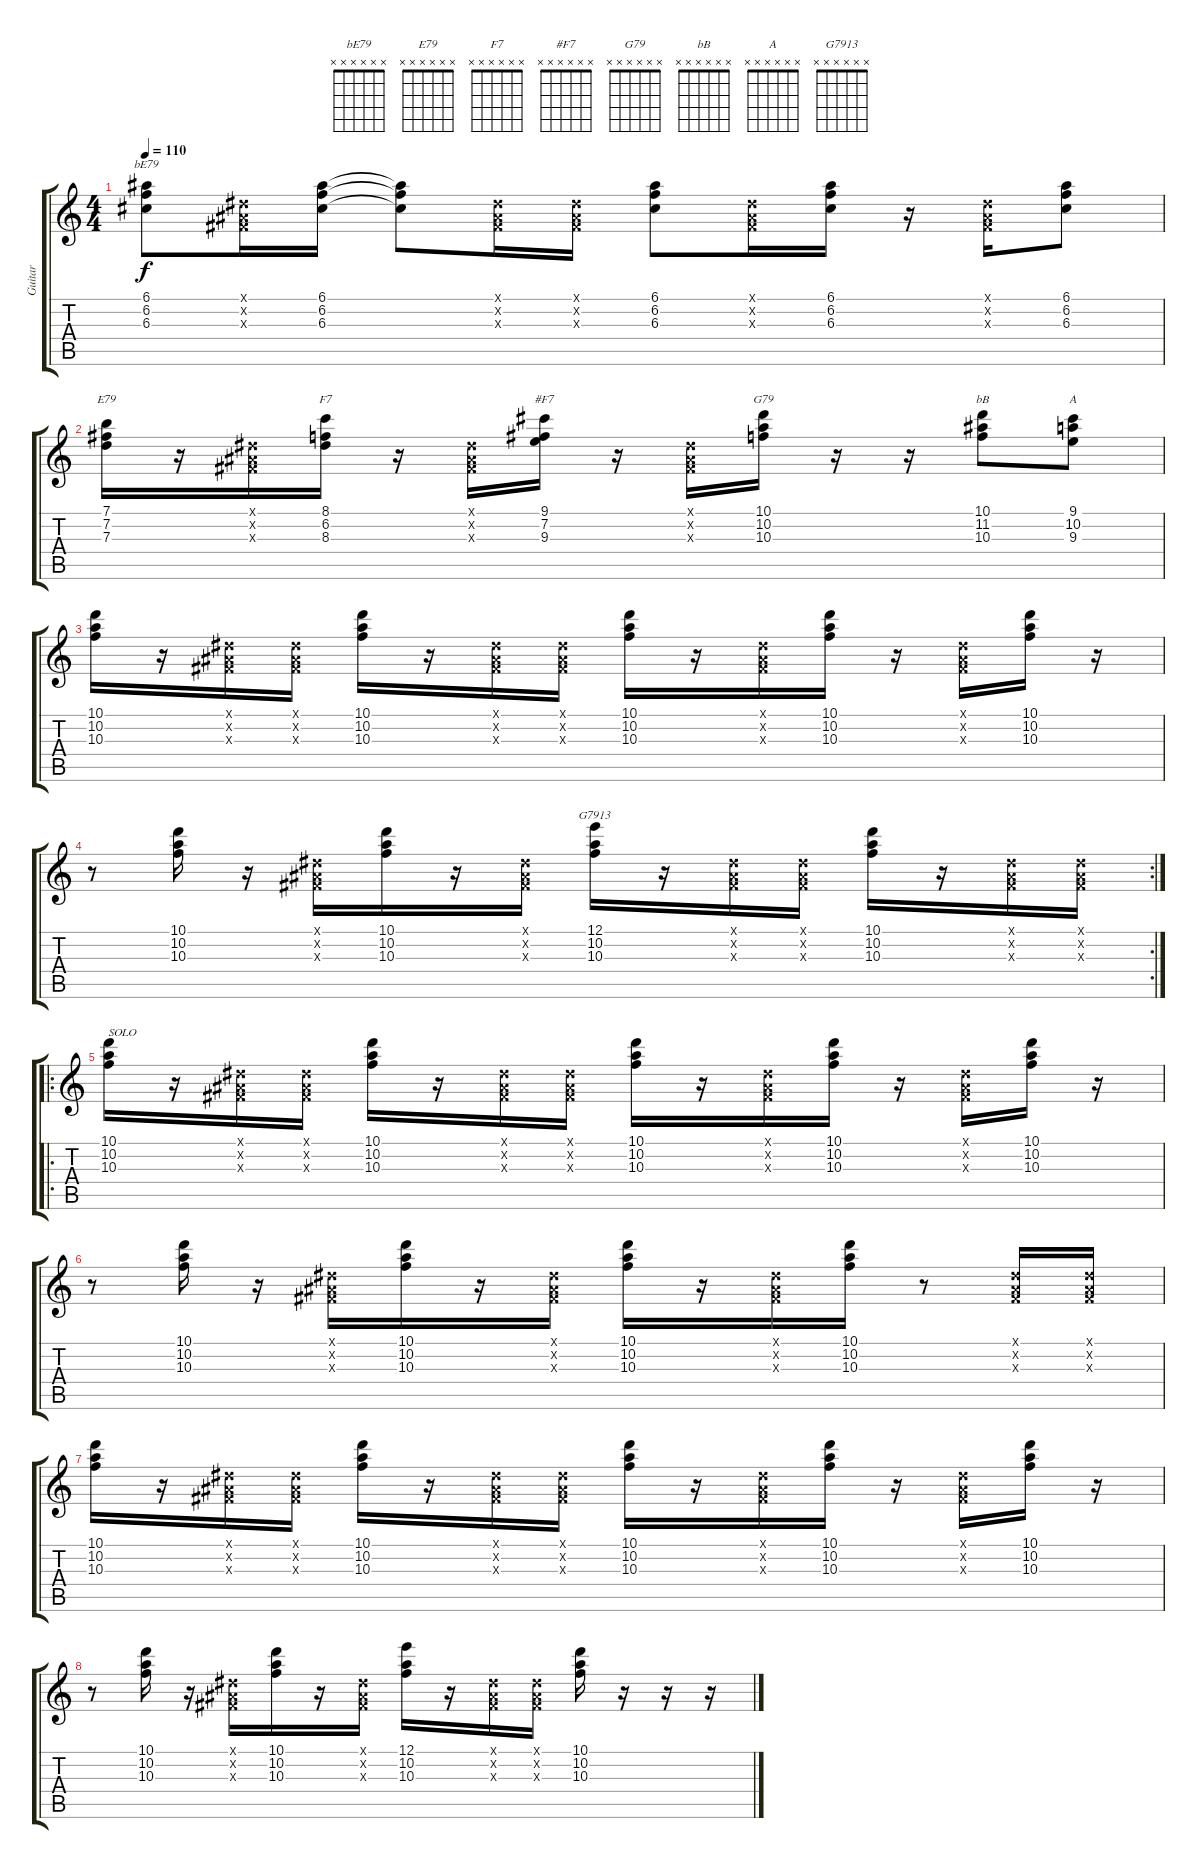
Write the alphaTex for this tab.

\track ("Guitar" "Guitar") {instrument electricguitarmuted}
\staff {score tabs}
\tuning (E4 B3 G3 D3 A2 E2) {hide}
\chord ("bE79" x x x x x x) {firstfret 0}
\chord ("E79" x x x x x x) {firstfret 0}
\chord ("F7" x x x x x x) {firstfret 0}
\chord ("#F7" x x x x x x) {firstfret 0}
\chord ("G79" x x x x x x) {firstfret 0}
\chord ("bB" x x x x x x) {firstfret 0}
\chord ("A" x x x x x x) {firstfret 0}
\chord ("G7913" x x x x x x) {firstfret 0}
\ts (4 4)
\tempo 110
\clef g2
\ks c
(6.1 6.2 6.3).8{ch "bE79" dy f} (-1.1{x} -1.2{x} -1.3{x}).16 (6.1 6.2 6.3).16 (6.1{t} 6.2{t} 6.3{t}).8 (-1.1{x} -1.2{x} -1.3{x}).16 (-1.1{x} -1.2{x} -1.3{x}).16 (6.1 6.2 6.3).8 (-1.1{x} -1.2{x} -1.3{x}).16 (6.1 6.2 6.3).16 r.16 (-1.1{x} -1.2{x} -1.3{x}).16 (6.1 6.2 6.3).8 |
(7.1 7.2 7.3).16{ch "E79"} r.16 (-1.1{x} -1.2{x} -1.3{x}).16 (8.1 6.2 8.3).16{ch "F7"} r.16 (-1.1{x} -1.2{x} -1.3{x}).16 (9.1 7.2 9.3).16{ch "#F7"} r.16 (-1.1{x} -1.2{x} -1.3{x}).16 (10.1 10.2 10.3).16{ch "G79"} r.16 r.16 (10.1 11.2 10.3).8{ch "bB"} (9.1 10.2 9.3).8{ch "A"} |
(10.1 10.2 10.3).16 r.16 (-1.1{x} -1.2{x} -1.3{x}).16 (-1.1{x} -1.2{x} -1.3{x}).16 (10.1 10.2 10.3).16 r.16 (-1.1{x} -1.2{x} -1.3{x}).16 (-1.1{x} -1.2{x} -1.3{x}).16 (10.1 10.2 10.3).16 r.16 (-1.1{x} -1.2{x} -1.3{x}).16 (10.1 10.2 10.3).16 r.16 (-1.1{x} -1.2{x} -1.3{x}).16 (10.1 10.2 10.3).16 r.16 |
\rc 2
r.8 (10.1 10.2 10.3).16 r.16 (-1.1{x} -1.2{x} -1.3{x}).16 (10.1 10.2 10.3).16 r.16 (-1.1{x} -1.2{x} -1.3{x}).16 (12.1 10.2 10.3).16{ch "G7913"} r.16 (-1.1{x} -1.2{x} -1.3{x}).16 (-1.1{x} -1.2{x} -1.3{x}).16 (10.1 10.2 10.3).16 r.16 (-1.1{x} -1.2{x} -1.3{x}).16 (-1.1{x} -1.2{x} -1.3{x}).16 |
\ro
(10.1 10.2 10.3).16{txt "SOLO"} r.16 (-1.1{x} -1.2{x} -1.3{x}).16 (-1.1{x} -1.2{x} -1.3{x}).16 (10.1 10.2 10.3).16 r.16 (-1.1{x} -1.2{x} -1.3{x}).16 (-1.1{x} -1.2{x} -1.3{x}).16 (10.1 10.2 10.3).16 r.16 (-1.1{x} -1.2{x} -1.3{x}).16 (10.1 10.2 10.3).16 r.16 (-1.1{x} -1.2{x} -1.3{x}).16 (10.1 10.2 10.3).16 r.16 |
r.8 (10.1 10.2 10.3).16 r.16 (-1.1{x} -1.2{x} -1.3{x}).16 (10.1 10.2 10.3).16 r.16 (-1.1{x} -1.2{x} -1.3{x}).16 (10.1 10.2 10.3).16 r.16 (-1.1{x} -1.2{x} -1.3{x}).16 (10.1 10.2 10.3).16 r.8 (-1.1{x} -1.2{x} -1.3{x}).16 (-1.1{x} -1.2{x} -1.3{x}).16 |
(10.1 10.2 10.3).16 r.16 (-1.1{x} -1.2{x} -1.3{x}).16 (-1.1{x} -1.2{x} -1.3{x}).16 (10.1 10.2 10.3).16 r.16 (-1.1{x} -1.2{x} -1.3{x}).16 (-1.1{x} -1.2{x} -1.3{x}).16 (10.1 10.2 10.3).16 r.16 (-1.1{x} -1.2{x} -1.3{x}).16 (10.1 10.2 10.3).16 r.16 (-1.1{x} -1.2{x} -1.3{x}).16 (10.1 10.2 10.3).16 r.16 |
r.8 (10.1 10.2 10.3).16 r.16 (-1.1{x} -1.2{x} -1.3{x}).16 (10.1 10.2 10.3).16 r.16 (-1.1{x} -1.2{x} -1.3{x}).16 (12.1 10.2 10.3).16 r.16 (-1.1{x} -1.2{x} -1.3{x}).16 (-1.1{x} -1.2{x} -1.3{x}).16 (10.1 10.2 10.3).16 r.16 r.16 r.16
